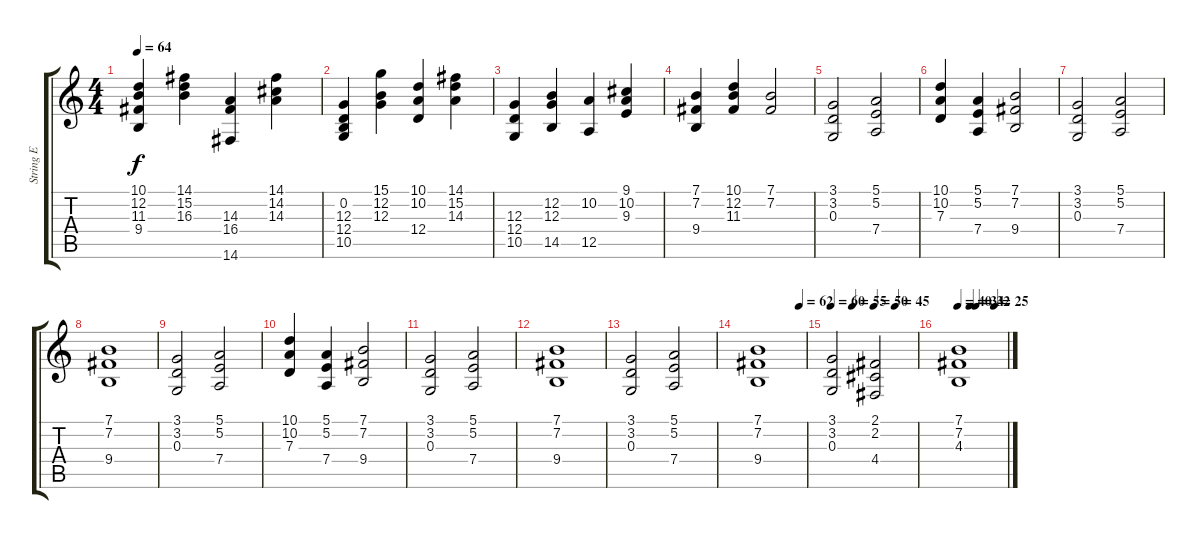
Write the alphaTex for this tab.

\track ("  String Ensamble" "  String E") {instrument stringensemble2}
\staff {score tabs}
\tuning (E4 B3 G3 D3 A2 E2) {hide}
\ts (4 4)
\tempo 64
\clef g2
\ks c
(10.1 12.2 11.3 9.4).4{dy f} (14.1 15.2 16.3).4 (14.3 16.4 14.6).4 (14.1 14.2 14.3).4 |
(0.2 12.3 12.4 10.5).4 (15.1 12.2 12.3).4 (10.1 10.2 12.4).4 (14.1 15.2 14.3).4 |
(12.3 12.4 10.5).4 (12.2 12.3 14.5).4 (10.2 12.5).4 (9.1 10.2 9.3).4 |
(7.1 7.2 9.4).4 (10.1 12.2 11.3).4 (7.1 7.2).2 |
(3.1 3.2 0.3).2 (5.1 5.2 7.4).2 |
(10.1 10.2 7.3).4 (5.1 5.2 7.4).4 (7.1 7.2 9.4).2 |
(3.1 3.2 0.3).2 (5.1 5.2 7.4).2 |
(7.1 7.2 9.4).1 |
(3.1 3.2 0.3).2 (5.1 5.2 7.4).2 |
(10.1 10.2 7.3).4 (5.1 5.2 7.4).4 (7.1 7.2 9.4).2 |
(3.1 3.2 0.3).2 (5.1 5.2 7.4).2 |
(7.1 7.2 9.4).1 |
(3.1 3.2 0.3).2 (5.1 5.2 7.4).2 |
\tempo (62 0.875)
(7.1 7.2 9.4).1 |
\tempo 60
\tempo (55 0.25)
\tempo (50 0.5)
\tempo (45 0.75)
(3.1 3.2 0.3).2 (2.1 2.2 4.4).2 |
\tempo 40
\tempo (34 0.25)
\tempo (32 0.375)
\tempo (25 0.75)
(7.1 7.2 4.3).1{volume 10}
